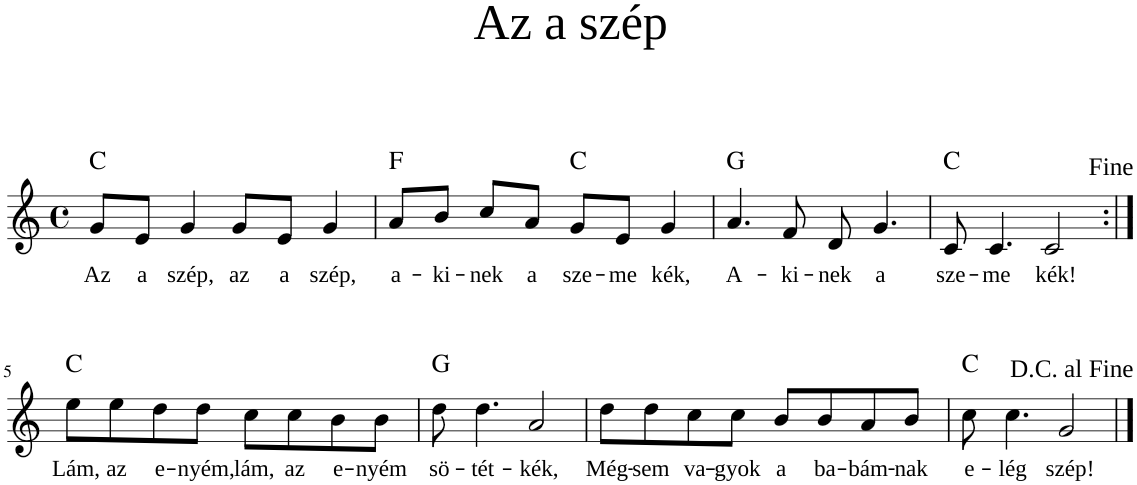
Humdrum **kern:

**kern	**text	**harte
*part1	*part1	*part1
*staff1	*staff1	*
*I"Piano	*	*
*I'Pno	*	*
*clefG2	*	*
*k[]	*	*
*M4/4	*	*
*met(c)	*	*
=1	=1	=1
!	!LO:LY:b	!
8g/L	Az	C:maj
!	!LO:LY:b	!
8e/J	a	.
!	!LO:LY:b	!
4g/	szép,	.
!	!LO:LY:b	!
8g/L	az	.
!	!LO:LY:b	!
8e/J	a	.
!	!LO:LY:b	!
4g/	szép,	.
=2	=2	=2
!	!LO:LY:b	!
8a/L	a-	F:maj
!	!LO:LY:b	!
8b/J	-ki-	.
!	!LO:LY:b	!
8cc/L	-nek	.
!	!LO:LY:b	!
8a/J	a	.
!	!LO:LY:b	!
8g/L	sze-	C:maj
!	!LO:LY:b	!
8e/J	-me	.
!	!LO:LY:b	!
4g/	kék,	.
=3	=3	=3
!	!LO:LY:b	!
4.a/	A-	G:maj
!	!LO:LY:b	!
8f/	-ki-	.
!	!LO:LY:b	!
8d/	-nek	.
!	!LO:LY:b	!
4.g/	a	.
=4	=4	=4
!	!LO:LY:b	!
8c/	sze-	C:maj
!	!LO:LY:b	!
4.c/	-me	.
!	!LO:LY:b	!
2c/	kék!	.
!LO:TX:a:t=<font size="11.7074"/><font face="Times New Roman"/>Fine	!	!
!!LO:LB:g=z
=5:|!	=5:|!	=5:|!
!	!LO:LY:b	!
8ee\L	Lám,	C:maj
!	!LO:LY:b	!
8ee\	az	.
!	!LO:LY:b	!
8dd\	e-	.
!	!LO:LY:b	!
8dd\J	-nyém,	.
!	!LO:LY:b	!
8cc\L	lám,	.
!	!LO:LY:b	!
8cc\	az	.
!	!LO:LY:b	!
8b\	e-	.
!	!LO:LY:b	!
8b\J	-nyém	.
=6	=6	=6
!	!LO:LY:b	!
8dd\	sö-	G:maj
!	!LO:LY:b	!
4.dd\	-tét-	.
!	!LO:LY:b	!
2a/	-kék,	.
=7	=7	=7
!	!LO:LY:b	!
8dd\L	Még-	.
!	!LO:LY:b	!
8dd\	-sem	.
!	!LO:LY:b	!
8cc\	va-	.
!	!LO:LY:b	!
8cc\J	-gyok	.
!	!LO:LY:b	!
8b/L	a	.
!	!LO:LY:b	!
8b/	ba-	.
!	!LO:LY:b	!
8a/	-bám-	.
!	!LO:LY:b	!
8b/J	-nak	.
=8	=8	=8
!	!LO:LY:b	!
8cc\	e-	C:maj
!	!LO:LY:b	!
4.cc\	-lég	.
!	!LO:LY:b	!
2g/	szép!	.
!LO:TX:a:t=<font size="11.7074"/><font face="Times New Roman"/>D.C. al Fine	!	!
==	==	==
*-	*-	*-
